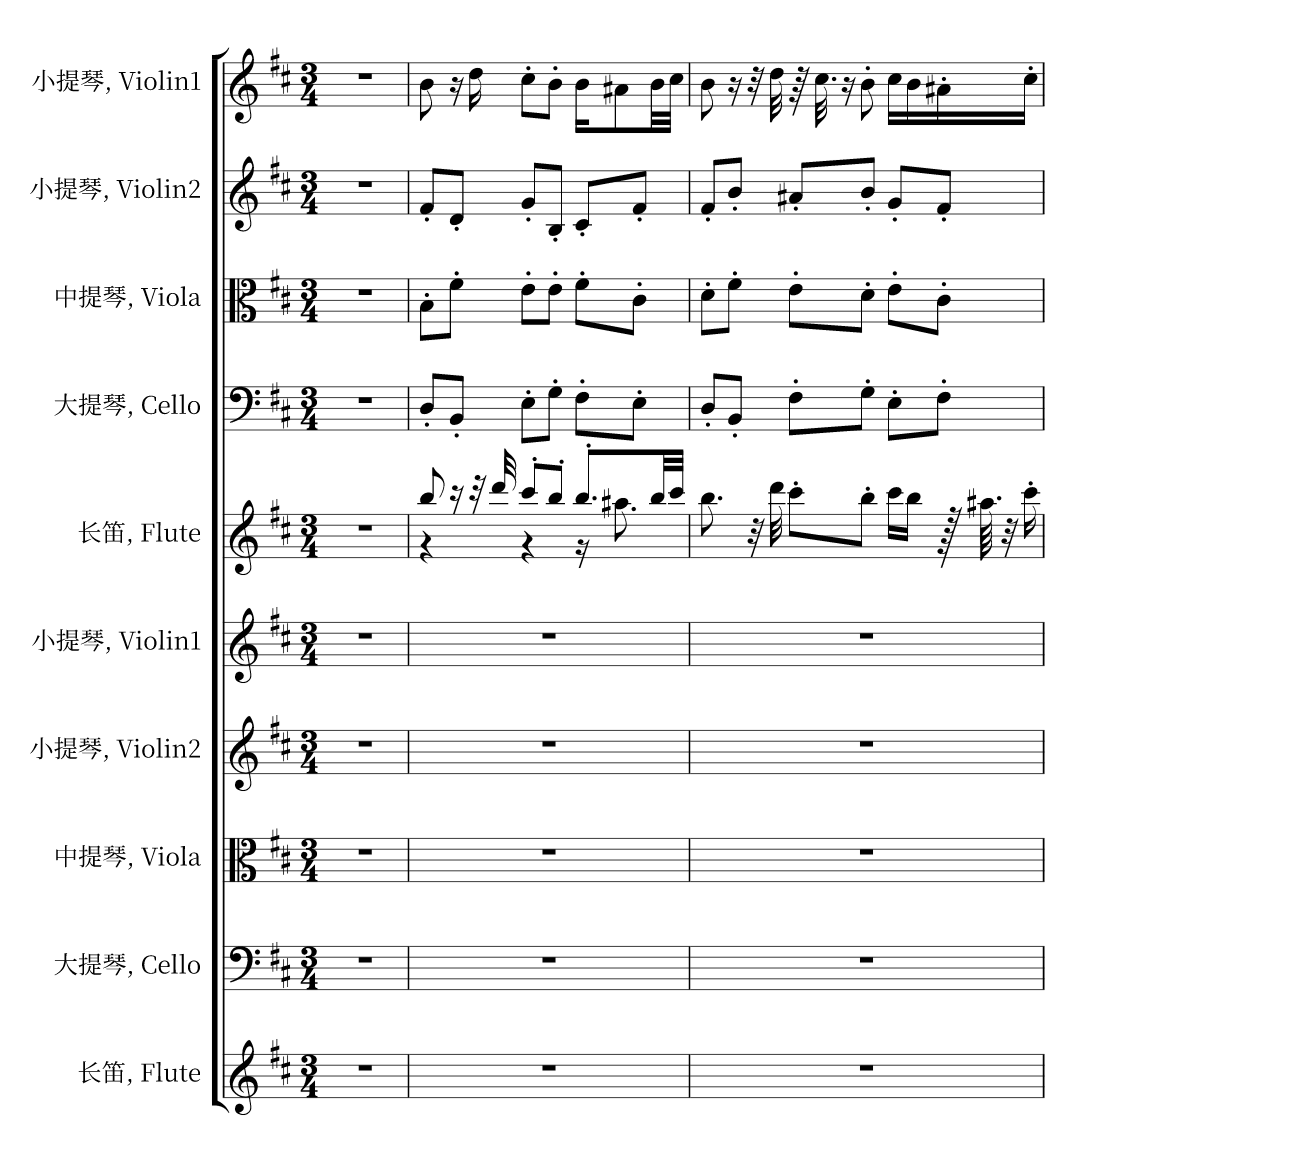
**kern	**kern	**kern	**kern	**kern	**kern	**kern	**kern	**kern	**kern
*part10	*part9	*part8	*part7	*part6	*part5	*part4	*part3	*part2	*part1
*staff10	*staff9	*staff8	*staff7	*staff6	*staff5	*staff4	*staff3	*staff2	*staff1
*I"长笛, Flute	*I"大提琴, Cello	*I"中提琴, Viola	*I"小提琴, Violin2	*I"小提琴, Violin1	*I"长笛, Flute	*I"大提琴, Cello	*I"中提琴, Viola	*I"小提琴, Violin2	*I"小提琴, Violin1
*I'Fl.	*	*I'Vla.	*I'Vln.	*I'Vln.	*I'Fl.	*	*I'Vla.	*I'Vln.	*I'Vln.
*clefG2	*clefF4	*clefC3	*clefG2	*clefG2	*clefG2	*clefF4	*clefC3	*clefG2	*clefG2
*k[f#c#]	*k[f#c#]	*k[f#c#]	*k[f#c#]	*k[f#c#]	*k[f#c#]	*k[f#c#]	*k[f#c#]	*k[f#c#]	*k[f#c#]
*M3/4	*M3/4	*M3/4	*M3/4	*M3/4	*M3/4	*M3/4	*M3/4	*M3/4	*M3/4
*MM120	*MM120	*MM120	*MM120	*MM120	*MM120	*MM120	*MM120	*MM120	*MM120
=1	=1	=1	=1	=1	=1	=1	=1	=1	=1
2.r	2.r	2.r	2.r	2.r	2.r	2.r	2.r	2.r	2.r
=2	=2	=2	=2	=2	=2	=2	=2	=2	=2
*	*	*	*	*	*^	*	*	*	*
2.r	2.r	2.r	2.r	2.r	8bb/	4r	8D'/L	8B'\L	8f#'/L	8b\
.	.	.	.	.	16r	.	8BB'/J	8f#'\J	8d'/J	16r
.	.	.	.	.	32r	.	.	.	.	16dd\
.	.	.	.	.	32ddd/	.	.	.	.	.
.	.	.	.	.	8ccc#'/L	4r	8E'\L	8e'\L	8g'/L	8cc#'\L
.	.	.	.	.	8bb'/J	.	8G'\J	8e'\J	8B'/J	8b'\J
.	.	.	.	.	8.bb'/L	16r	8F#'\L	8f#'\L	8c#'/L	16b\KL
.	.	.	.	.	.	8.aa#X\	.	.	.	8a#X\
.	.	.	.	.	.	.	8E'\J	8c#'\J	8f#'/J	.
.	.	.	.	.	32bb/LL	.	.	.	.	32b\LL
.	.	.	.	.	32ccc#/JJJ	.	.	.	.	32cc#\JJJ
*	*	*	*	*	*v	*v	*	*	*	*
=3	=3	=3	=3	=3	=3	=3	=3	=3	=3
2.r	2.r	2.r	2.r	2.r	8.bb\	8D'/L	8d'\L	8f#'/L	8b\
.	.	.	.	.	.	8BB'/J	8f#'\J	8b'/J	16r
.	.	.	.	.	32r	.	.	.	32r
.	.	.	.	.	32ddd\	.	.	.	32dd\
.	.	.	.	.	8ccc#'\L	8F#'\L	8e'\L	8a#X'/L	64r
.	.	.	.	.	.	.	.	.	32.cc#\
.	.	.	.	.	.	.	.	.	16r
.	.	.	.	.	8bb'\J	8G'\J	8d'\J	8b'/J	8b'\
.	.	.	.	.	16ccc#\LL	8E'\L	8e'\L	8g'/L	16cc#\LL
.	.	.	.	.	16bb\JJ	.	.	.	16b\
.	.	.	.	.	128r	8F#'\J	8c#'\J	8f#'/J	16a#X'\
.	.	.	.	.	64.aa#X\	.	.	.	.
.	.	.	.	.	32r	.	.	.	.
.	.	.	.	.	16ccc#'\	.	.	.	16cc#'\JJ
=	=	=	=	=	=	=	=	=	=
*-	*-	*-	*-	*-	*-	*-	*-	*-	*-
